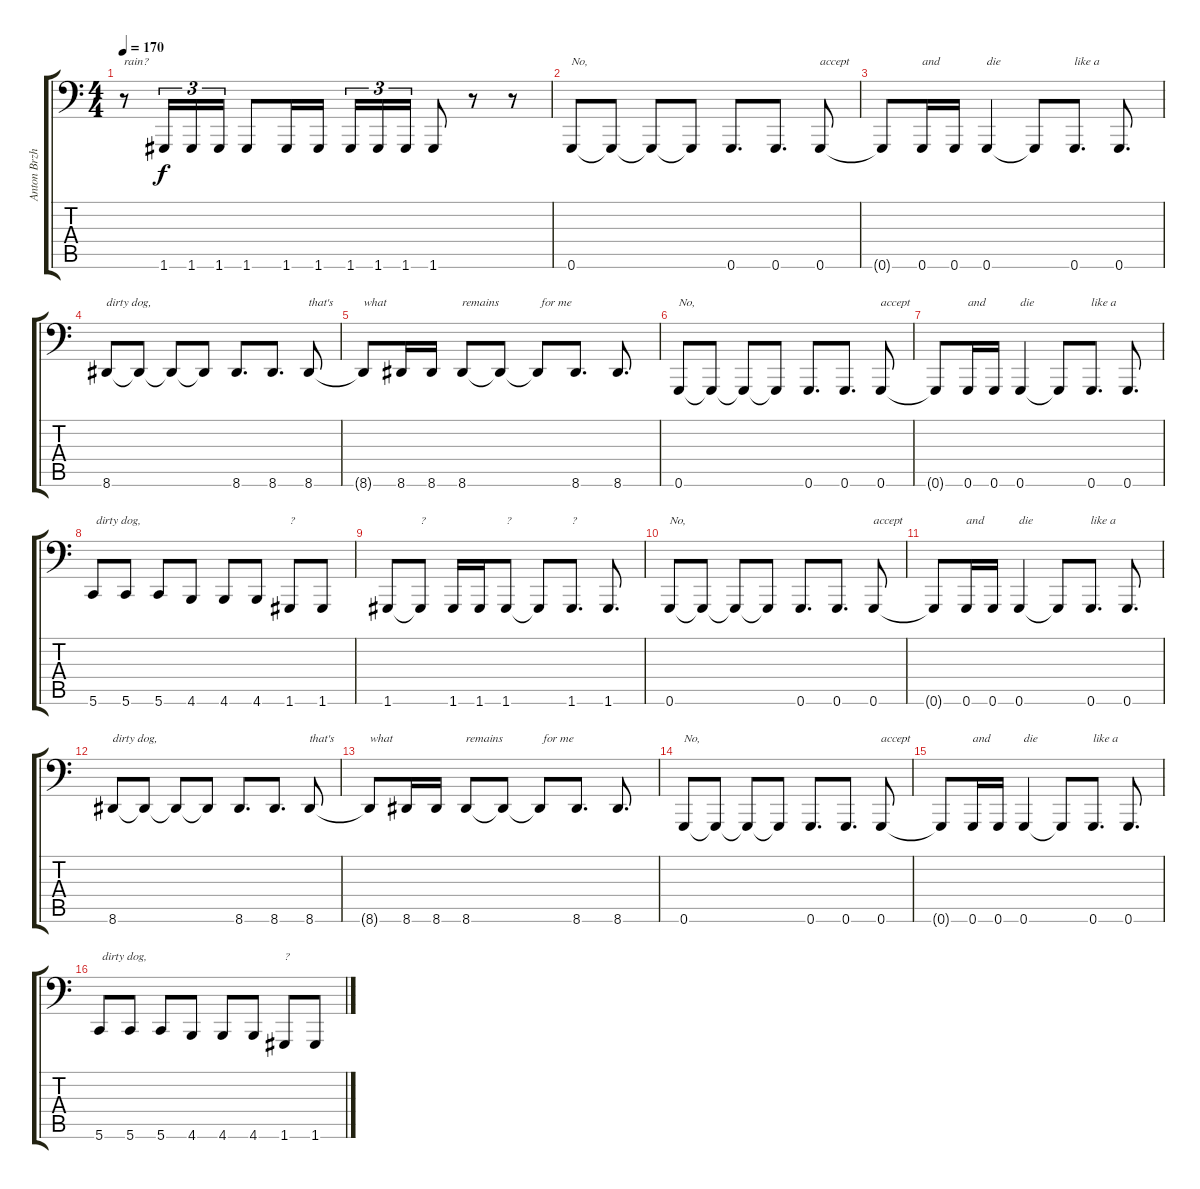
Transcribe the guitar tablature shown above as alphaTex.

\track ("Anton Brzhesky" "Anton Brzh") {instrument electricbasspick}
\staff {score tabs}
\tuning (C3 G2 Eb2 Bb1 D1 G0) {hide}
\ts (4 4)
\tempo 170
\clef f4
\ks c
r.8{txt "rain?" dy f} 1.6.16{tu (3 2)} 1.6.16{tu (3 2)} 1.6.16{tu (3 2)} 1.6.8 1.6.16 1.6.16 1.6.16{tu (3 2)} 1.6.16{tu (3 2)} 1.6.16{tu (3 2)} 1.6.8 r.8 r.8 |
0.6.8{txt "No, "} 0.6{t}.8 0.6{t}.8 0.6{t}.8 0.6.8{d} 0.6.8{d} 0.6.8{txt "accept "} |
0.6{t}.8 0.6.16{txt "and"} 0.6.16 0.6.4{txt "die "} 0.6{t}.8 0.6.8{d txt "like a "} 0.6.8{d} |
8.6.8{txt "dirty dog,"} 8.6{t}.8 8.6{t}.8 8.6{t}.8 8.6.8{d} 8.6.8{d} 8.6.8{txt "that's "} |
8.6{t}.8{txt "what"} 8.6.16 8.6.16 8.6.8{txt "remains"} 8.6{t}.8 8.6{t}.8{txt " for me"} 8.6.8{d} 8.6.8{d} |
0.6.8{txt "No, "} 0.6{t}.8 0.6{t}.8 0.6{t}.8 0.6.8{d} 0.6.8{d} 0.6.8{txt "accept "} |
0.6{t}.8 0.6.16{txt "and"} 0.6.16 0.6.4{txt "die "} 0.6{t}.8 0.6.8{d txt "like a "} 0.6.8{d} |
5.6.8{txt " dirty dog,"} 5.6.8 5.6.8 4.6.8 4.6.8 4.6.8 1.6.8{txt "?"} 1.6.8 |
1.6.8 1.6{t}.8{txt "?"} 1.6.16 1.6.16 1.6.8{txt "?"} 1.6{t}.8 1.6.8{d txt "?"} 1.6.8{d} |
0.6.8{txt "No, "} 0.6{t}.8 0.6{t}.8 0.6{t}.8 0.6.8{d} 0.6.8{d} 0.6.8{txt "accept "} |
0.6{t}.8 0.6.16{txt "and"} 0.6.16 0.6.4{txt "die "} 0.6{t}.8 0.6.8{d txt "like a "} 0.6.8{d} |
8.6.8{txt "dirty dog,"} 8.6{t}.8 8.6{t}.8 8.6{t}.8 8.6.8{d} 8.6.8{d} 8.6.8{txt "that's "} |
8.6{t}.8{txt "what"} 8.6.16 8.6.16 8.6.8{txt "remains"} 8.6{t}.8 8.6{t}.8{txt " for me"} 8.6.8{d} 8.6.8{d} |
0.6.8{txt "No, "} 0.6{t}.8 0.6{t}.8 0.6{t}.8 0.6.8{d} 0.6.8{d} 0.6.8{txt "accept "} |
0.6{t}.8 0.6.16{txt "and"} 0.6.16 0.6.4{txt "die "} 0.6{t}.8 0.6.8{d txt "like a "} 0.6.8{d} |
5.6.8{txt " dirty dog,"} 5.6.8 5.6.8 4.6.8 4.6.8 4.6.8 1.6.8{txt "?"} 1.6.8
